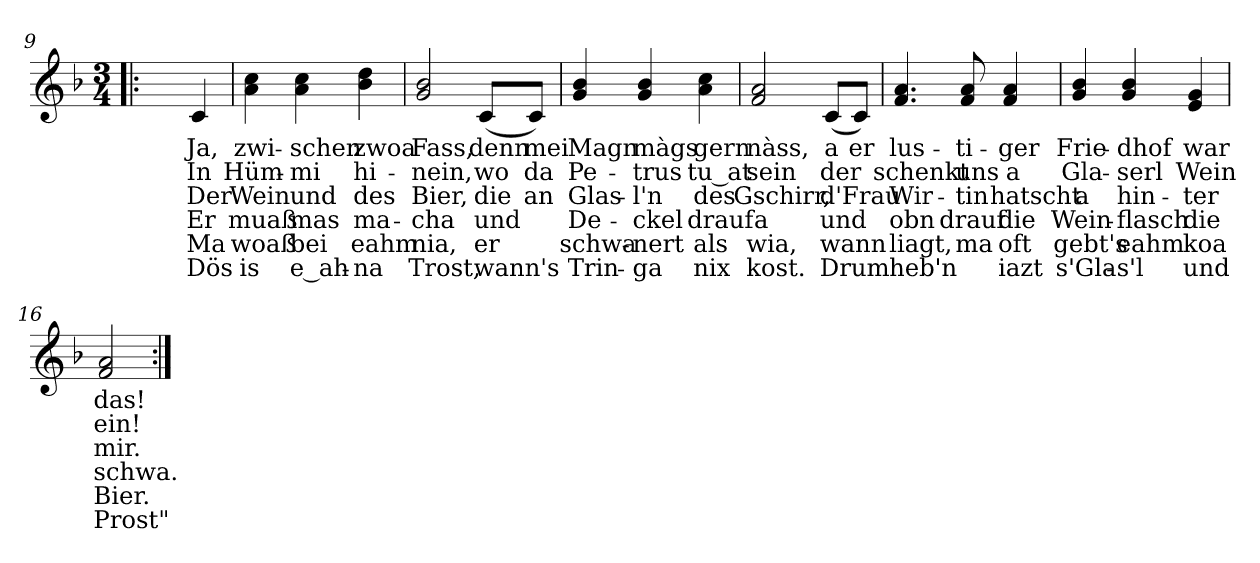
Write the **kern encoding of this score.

**kern	**text	**text	**text	**text	**text	**text
*part1	*part1	*part1	*part1	*part1	*part1	*part1
*staff1	*staff1	*staff1	*staff1	*staff1	*staff1	*staff1
!!LO:LB:g=z
*clefG2	*	*	*	*	*	*
*k[b-]	*	*	*	*	*	*
*F:	*	*	*	*	*	*
*M3/4	*	*	*	*	*	*
=9!|:	=9!|:	=9!|:	=9!|:	=9!|:	=9!|:	=9!|:
2ryy	.	.	.	.	.	.
!	!LO:LY:b:color=#000000	!LO:LY:b:color=#000000	!LO:LY:b:color=#000000	!LO:LY:b:color=#000000	!LO:LY:b:color=#000000	!LO:LY:b:color=#000000
4ci/	Ja,	In	Der	Er	Ma	Dös
=10	=10	=10	=10	=10	=10	=10
!	!LO:LY:b:color=#000000	!LO:LY:b:color=#000000	!LO:LY:b:color=#000000	!LO:LY:b:color=#000000	!LO:LY:b:color=#000000	!LO:LY:b:color=#000000
4ai\ 4cci	zwi-	Hüm-	Wein	muaß	woaß	is
!	!LO:LY:b:color=#000000	!LO:LY:b:color=#000000	!LO:LY:b:color=#000000	!LO:LY:b:color=#000000	!LO:LY:b:color=#000000	!LO:LY:b:color=#000000
4ai\ 4cci	-schen	-mi	und	mas	bei	e_ah-
!	!LO:LY:b:color=#000000	!LO:LY:b:color=#000000	!LO:LY:b:color=#000000	!LO:LY:b:color=#000000	!LO:LY:b:color=#000000	!LO:LY:b:color=#000000
4b-i\ 4ddi	zwoa	hi-	des	ma-	eahm	-na
=11	=11	=11	=11	=11	=11	=11
!	!LO:LY:b:color=#000000	!LO:LY:b:color=#000000	!LO:LY:b:color=#000000	!LO:LY:b:color=#000000	!LO:LY:b:color=#000000	!LO:LY:b:color=#000000
2gi/ 2b-i	Fass,	-nein,	Bier,	-cha	nia,	Trost,
!	!LO:LY:b:color=#000000	!LO:LY:b:color=#000000	!LO:LY:b:color=#000000	!LO:LY:b:color=#000000	!LO:LY:b:color=#000000	!LO:LY:b:color=#000000
(8ci/L	denn	wo	die	und	er	wann's
!	!LO:LY:b:color=#000000	!LO:LY:b:color=#000000	!LO:LY:b:color=#000000	!	!	!
8ci/J)	mei	da	an	.	.	.
=12	=12	=12	=12	=12	=12	=12
!	!LO:LY:b:color=#000000	!LO:LY:b:color=#000000	!LO:LY:b:color=#000000	!LO:LY:b:color=#000000	!LO:LY:b:color=#000000	!LO:LY:b:color=#000000
4gi/ 4b-i	Magn	Pe-	Glas-	De-	schwa-	Trin-
!	!LO:LY:b:color=#000000	!LO:LY:b:color=#000000	!LO:LY:b:color=#000000	!LO:LY:b:color=#000000	!LO:LY:b:color=#000000	!LO:LY:b:color=#000000
4gi/ 4b-i	màgs	-trus	-l'n	-ckel	-nert	-ga
!	!LO:LY:b:color=#000000	!LO:LY:b:color=#000000	!LO:LY:b:color=#000000	!LO:LY:b:color=#000000	!LO:LY:b:color=#000000	!LO:LY:b:color=#000000
4ai\ 4cci	gern	tu_at	des	drauf	als	nix
!!LO:LB:g=z
=13	=13	=13	=13	=13	=13	=13
!	!LO:LY:b:color=#000000	!LO:LY:b:color=#000000	!LO:LY:b:color=#000000	!LO:LY:b:color=#000000	!LO:LY:b:color=#000000	!LO:LY:b:color=#000000
2fi/ 2ai	nàss,	sein	Gschirr,	a	wia,	kost.
!	!LO:LY:b:color=#000000	!LO:LY:b:color=#000000	!LO:LY:b:color=#000000	!LO:LY:b:color=#000000	!LO:LY:b:color=#000000	!LO:LY:b:color=#000000
(8ci/L	a	der	d'Frau	und	wann	Drum
!	!LO:LY:b:color=#000000	!	!	!	!	!
8ci/J)	er	.	.	.	.	.
=14	=14	=14	=14	=14	=14	=14
!	!LO:LY:b:color=#000000	!LO:LY:b:color=#000000	!LO:LY:b:color=#000000	!LO:LY:b:color=#000000	!LO:LY:b:color=#000000	!LO:LY:b:color=#000000
4.fi/ 4.ai	lus-	schenkt	Wir-	obn	liagt,	heb'n
!	!LO:LY:b:color=#000000	!LO:LY:b:color=#000000	!LO:LY:b:color=#000000	!LO:LY:b:color=#000000	!LO:LY:b:color=#000000	!
8fi/ 8ai	-ti-	uns	-tin	drauf	ma	.
!	!LO:LY:b:color=#000000	!LO:LY:b:color=#000000	!LO:LY:b:color=#000000	!LO:LY:b:color=#000000	!LO:LY:b:color=#000000	!LO:LY:b:color=#000000
4fi/ 4ai	-ger	a	hatscht	die	oft	iazt
=15	=15	=15	=15	=15	=15	=15
!	!LO:LY:b:color=#000000	!LO:LY:b:color=#000000	!LO:LY:b:color=#000000	!LO:LY:b:color=#000000	!LO:LY:b:color=#000000	!LO:LY:b:color=#000000
4gi/ 4b-i	Frie-	Gla-	a	Wein-	gebt's	s'Gla-
!	!LO:LY:b:color=#000000	!LO:LY:b:color=#000000	!LO:LY:b:color=#000000	!LO:LY:b:color=#000000	!LO:LY:b:color=#000000	!LO:LY:b:color=#000000
4gi/ 4b-i	-dhof	-serl	hin-	-flasch	eahm	-s'l
!	!LO:LY:b:color=#000000	!LO:LY:b:color=#000000	!LO:LY:b:color=#000000	!LO:LY:b:color=#000000	!LO:LY:b:color=#000000	!LO:LY:b:color=#000000
4ei/ 4gi	war	Wein	-ter	die	koa	und
=16	=16	=16	=16	=16	=16	=16
!	!LO:LY:b:color=#000000	!LO:LY:b:color=#000000	!LO:LY:b:color=#000000	!LO:LY:b:color=#000000	!LO:LY:b:color=#000000	!LO:LY:b:color=#000000
2fi/ 2ai	das!	ein!	mir.	schwa.	Bier.	Prost"
=:|!	=:|!	=:|!	=:|!	=:|!	=:|!	=:|!
*-	*-	*-	*-	*-	*-	*-
